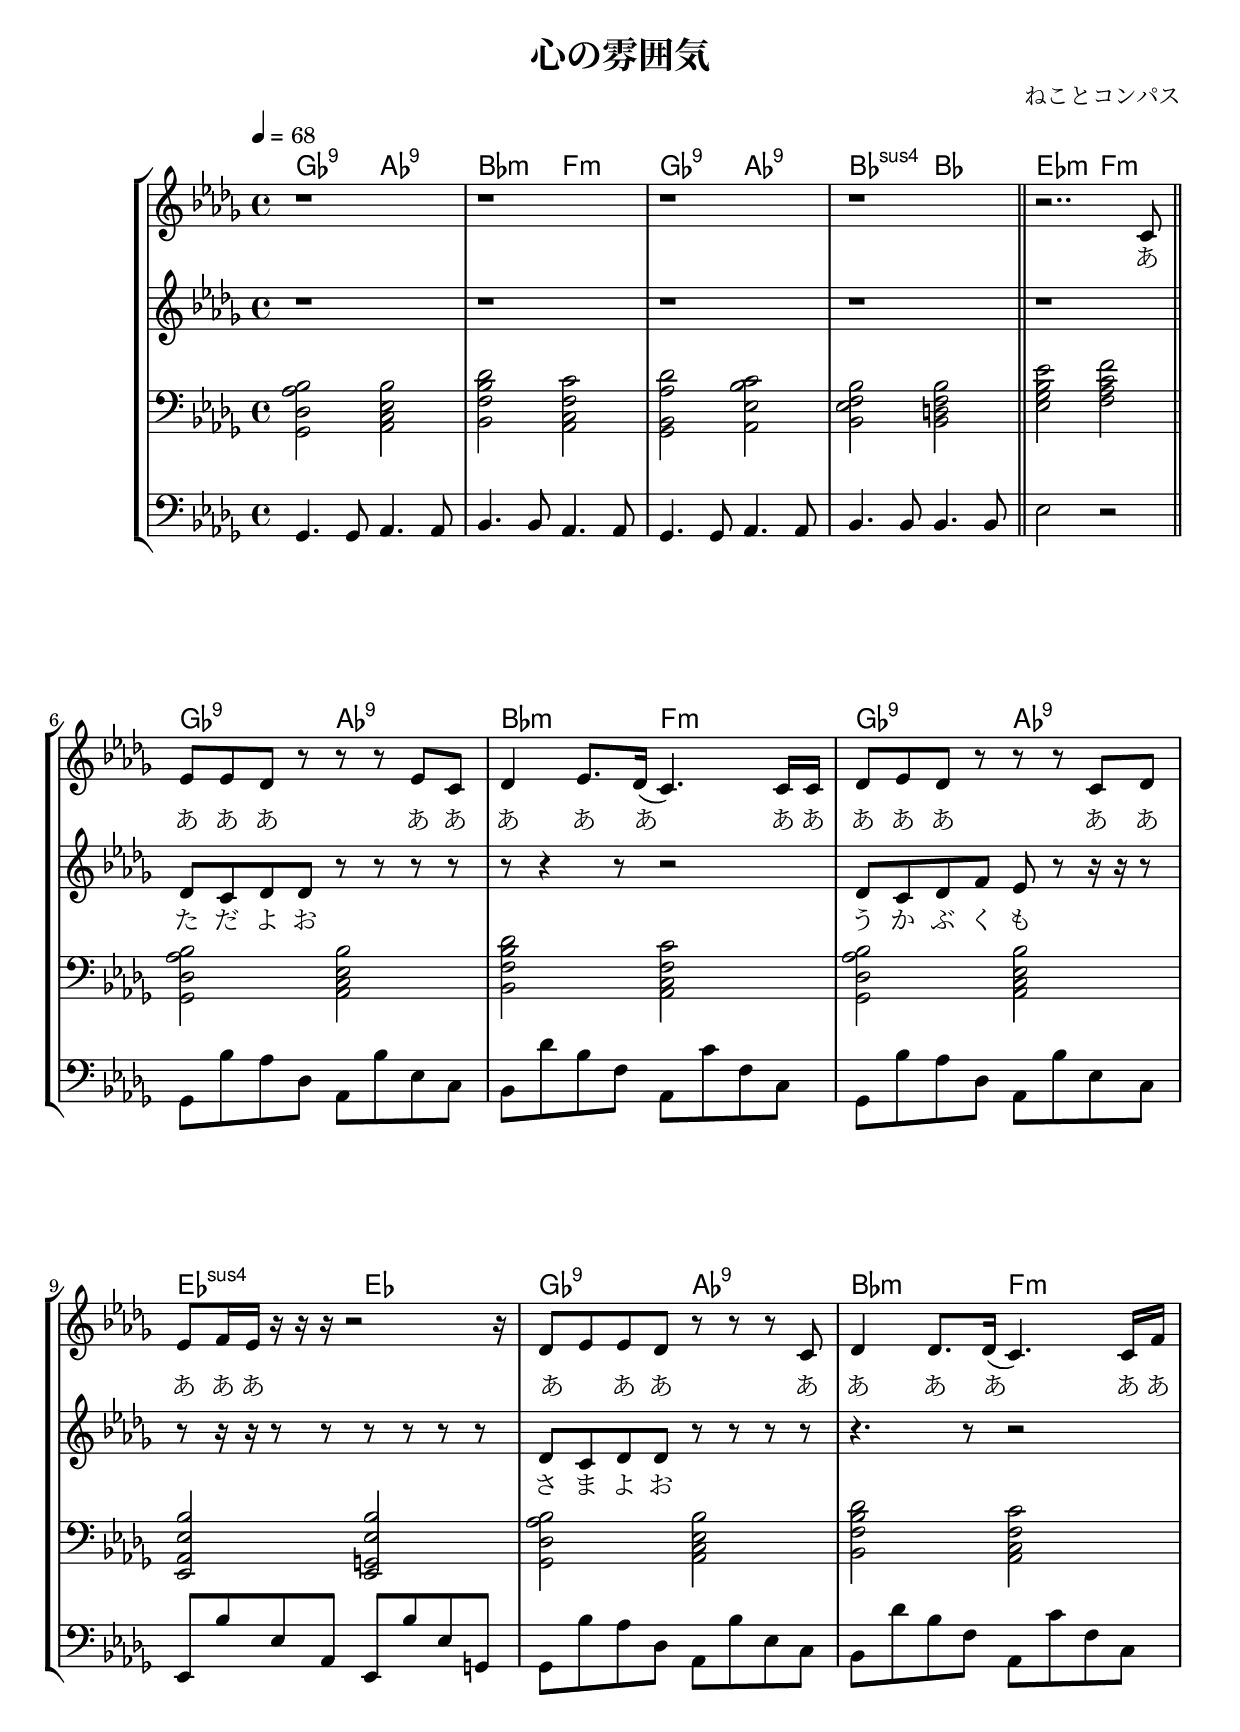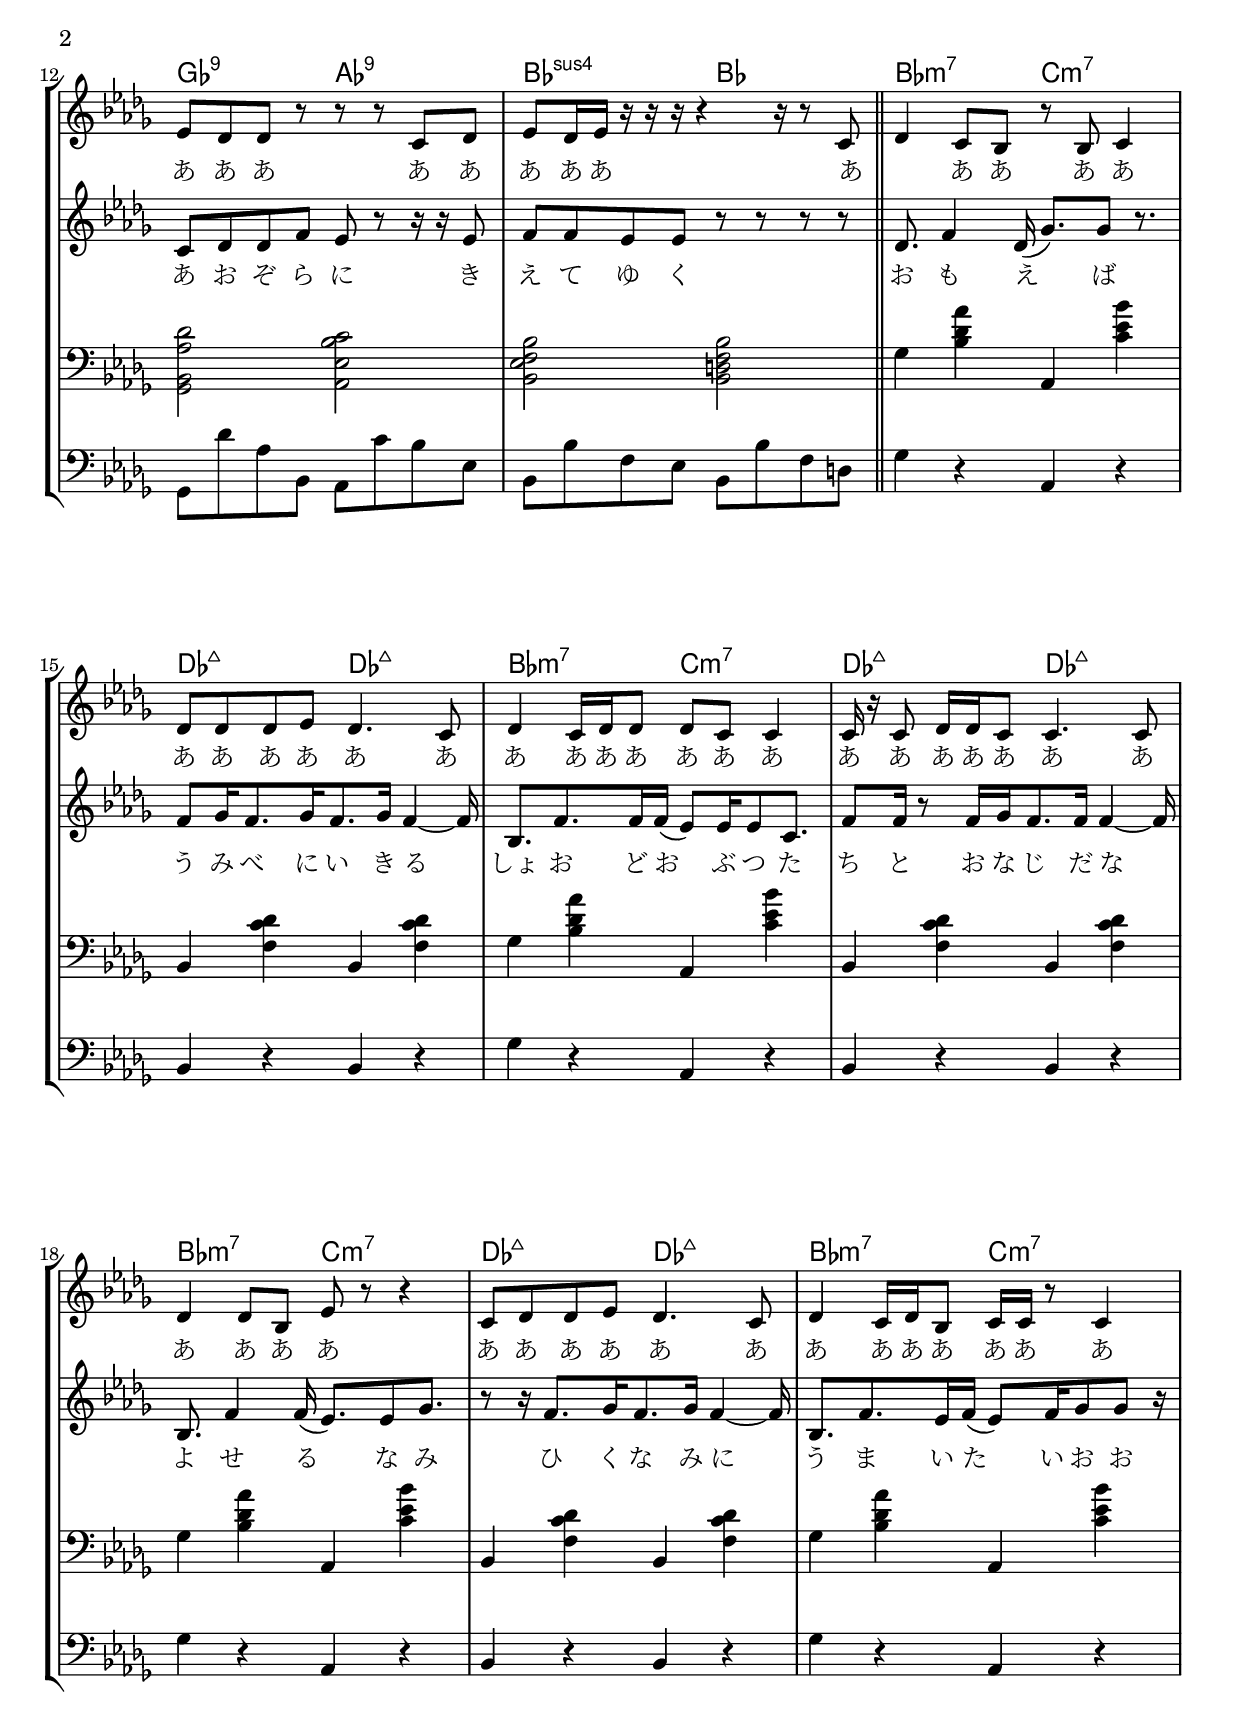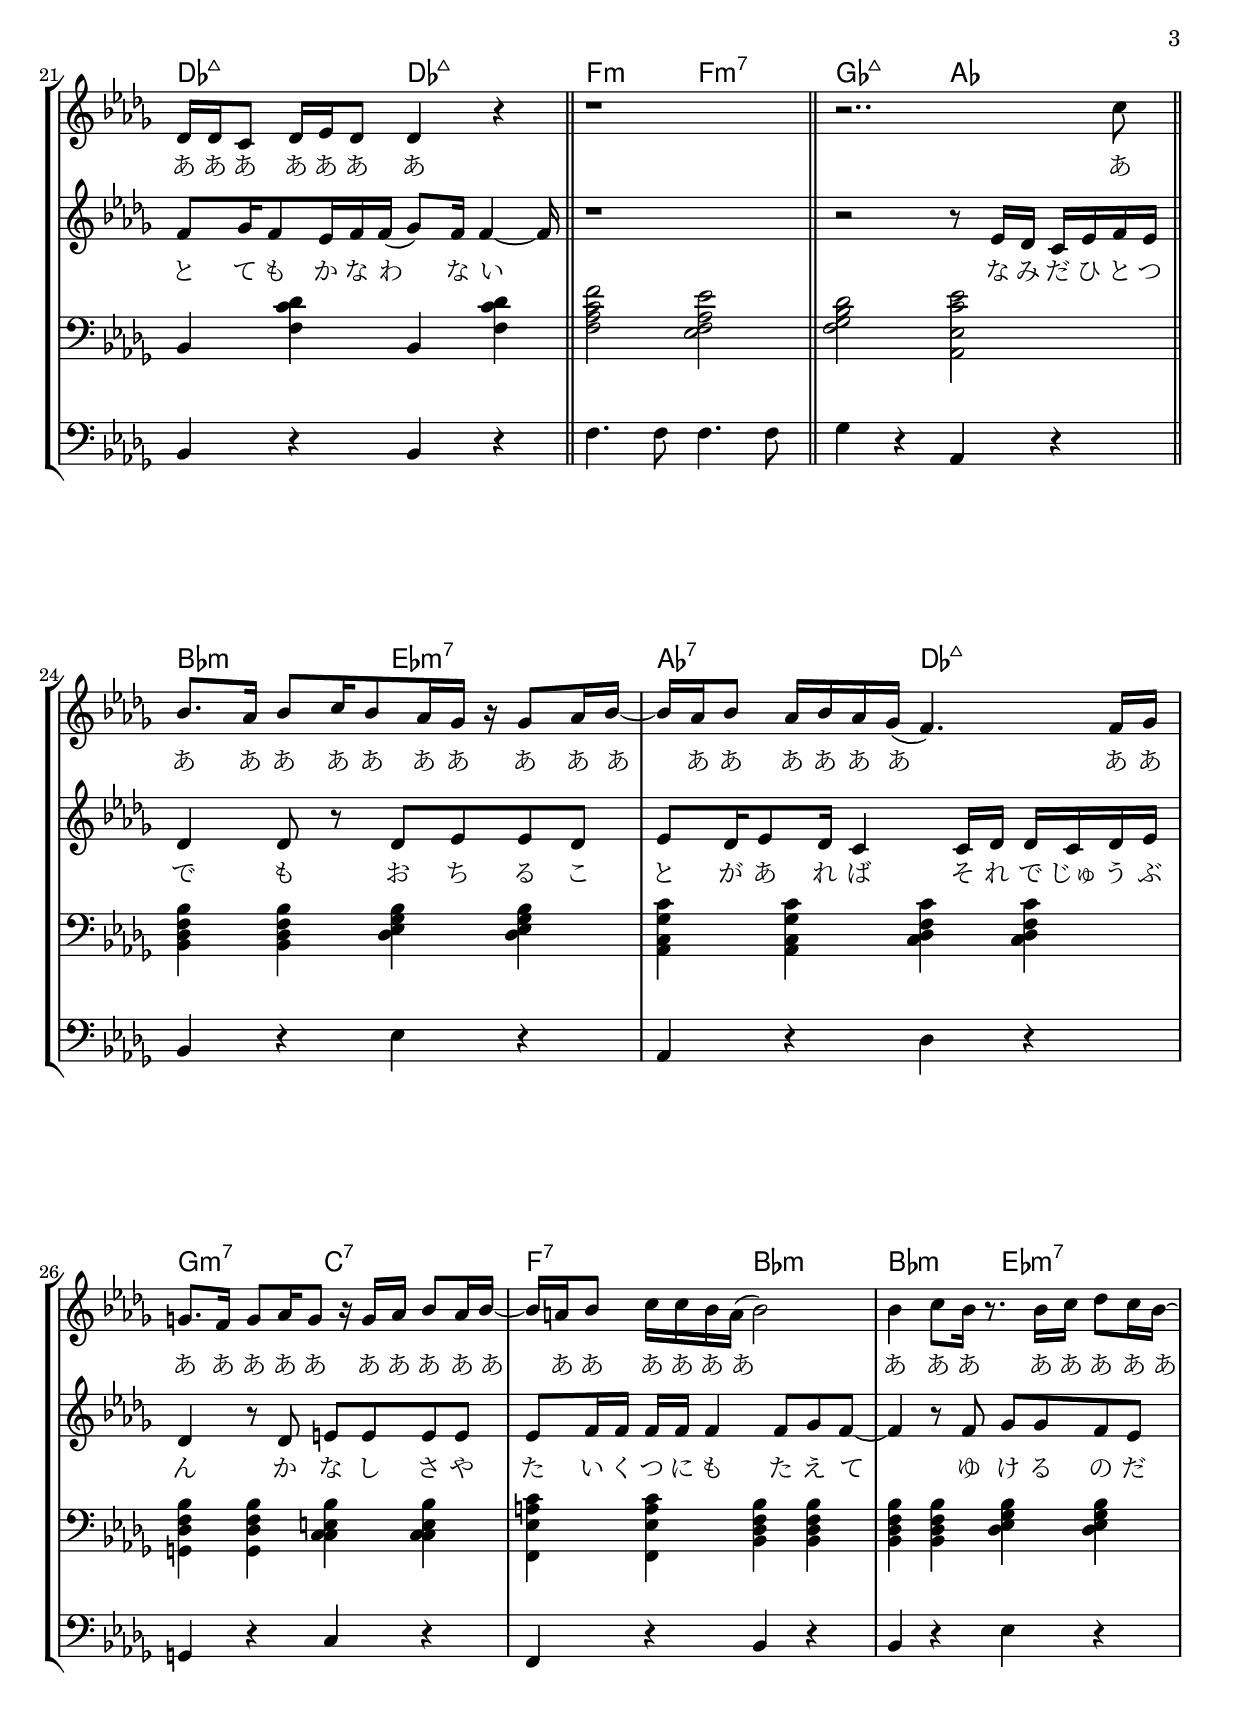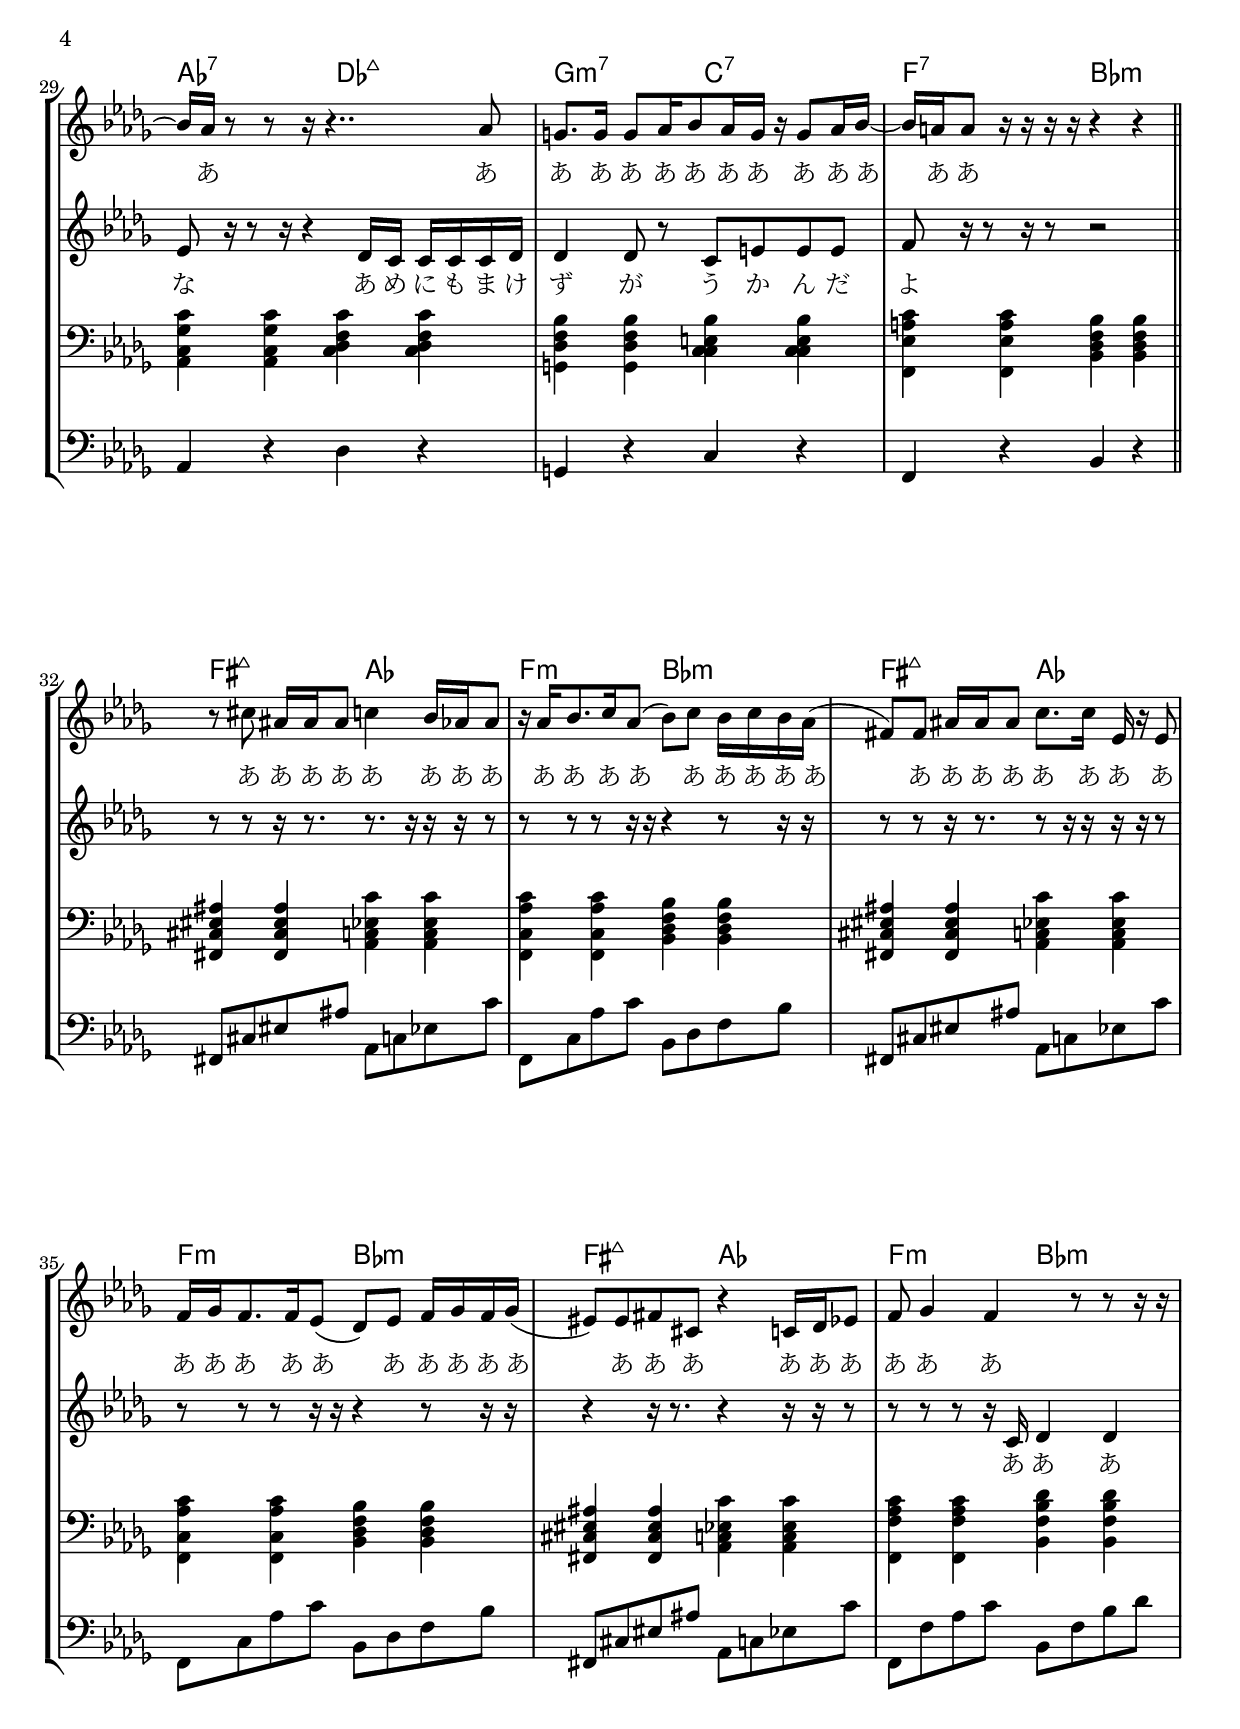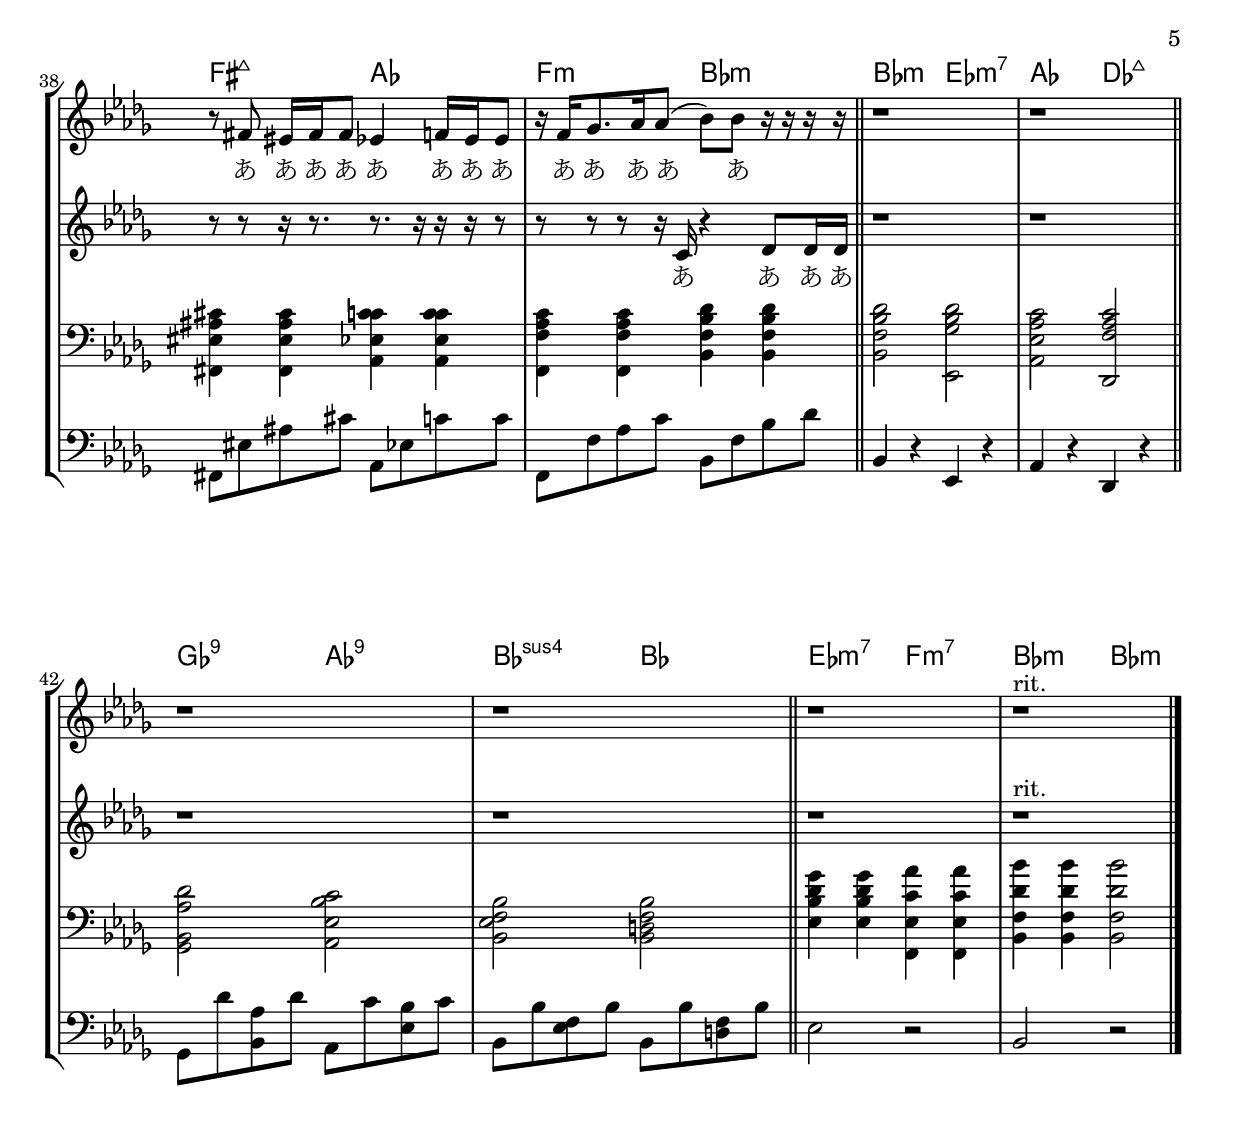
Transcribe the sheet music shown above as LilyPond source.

\version "2.12.1"

\header {
	title = \markup {心の雰囲気}
	composer = \markup \center-column {ねことコンパス}
}

harmony = \chordmode {
	ges2:9 as:9 bes:m f:m ges:9 as:9 bes:sus4 bes 

	es:m f:m 

	ges:9 as:9 bes:m f:m ges:9 as:9 es:sus4 es ges:9 as:9 bes:m f:m ges:9 as:9 bes:sus4 bes 

	bes:min7 c:m7 des:maj7 des:maj7 bes:min7 c:m7 des:maj7 des:maj7 bes:min7 c:m7 des:maj7 des:maj7 bes:min7 c:m7 des:maj7 des:maj7 

	f:m f:min7 

	ges:maj7 as 

	bes:m es:min7 as:7 des:maj7 g:m7 c:7 f:7 bes:m bes:m es:min7 as:7 des:maj7 g:m7 c:7 f:7 bes:m 

	fis:maj7 as f:m bes:m fis:maj7 as f:m bes:m fis:maj7 as f:m bes:m fis:maj7 as f:m bes:m 

	bes:m es:min7 as des:maj7 

	ges:9 as:9 bes:sus4 bes 

	es:min7 f:min7 bes:m bes:m 
}

melody = {
	\key des \major
	\tempo 4 = 68
	r1 | r1 | r1 | r1   
	r2.. 
	\set Staff.midiInstrument = #"Pad 4 (choir)"
	c'8 
	es'8  es'8  des'8  r8  r8  r8  es'8  c'8 
	des'4  es'8.  des'16  (c'4.)  c'16  c'16 
	des'8  es'8  des'8  r8  r8  r8  c'8  des'8 
	es'8  f'16  es'16  r16  r16  r16  r2~r16 
	des'8  es'8  es'8  des'8  r8  r8  r8  c'8 
	des'4  des'8.  des'16  (c'4.)  c'16  f'16 
	es'8  des'8  des'8  r8  r8  r8  c'8  des'8 
	es'8  des'16  es'16  r16  r16  r16  r4~r16  	r8 	\set Staff.midiInstrument = #"Viola"
	c'8 
	des'4  c'8  bes8  r8  bes8  c'4 
	des'8  des'8  des'8  es'8  des'4.  c'8 
	des'4  c'16  des'16  des'8  des'8  c'8  c'4 
	c'16  r16  c'8  des'16  des'16  c'8  c'4.  c'8 
	des'4  des'8  bes8  es'8  r8  r4 
	c'8  des'8  des'8  es'8  des'4.  c'8 
	des'4  c'16  des'16  bes8  c'16  c'16  r8  c'4 
	des'16  des'16  c'8  des'16  es'16  des'8  des'4  	r4 	r1   
	r2.. 
	\set Staff.midiInstrument = #"FX 4 (atmosphere)"
	c''8 
	bes'8.  as'16  bes'8  c''16  bes'8  as'16  ges'16  r16  ges'8  as'16  bes'16~ 
	bes'16  as'16  bes'8  as'16  bes'16  as'16  ges'16  (f'4.)  f'16  ges'16 
	g'8.  f'16  g'8  as'16  g'8  r16  g'16  as'16  bes'8  as'16  bes'16~ 
	bes'16  a'16  bes'8  c''16  c''16  bes'16  a'16  (bes'2) 
	bes'4  c''8  bes'16  r8.  bes'16  c''16  des''8  c''16  bes'16~ 
	bes'16  as'16  r8  r8  r16  r4..  as'8 
	g'8.  g'16  g'8  as'16  bes'8  as'16  g'16  r16  g'8  as'16  bes'16~ 
	bes'16  a'16  a'8  r16  r16  r16  r16  r4  	r4 	\set Staff.midiInstrument = #"Electric Grand"
	r8 cis''8  ais'16  ais'16  ais'8  c''4  bes'16  as'16  as'8 
	r16  as'16  bes'8.  c''16  as'8  (bes'8)  c''8  bes'16  c''16  bes'16  as'16 
	(fis'8)  fis'8  ais'16  ais'16  ais'8  c''8.  c''16  es'16  r16  es'8 
	f'16  ges'16  f'8.  f'16  es'8  (des'8)  es'8  f'16  ges'16  f'16  ges'16 
	(eis'8)  eis'8  fis'8  cis'8  r4  c'16  des'16  es'8 
	f'8  ges'4  f'4  r8  r8  r16  r16 
	r8  fis'8  eis'16  fis'16  fis'8  es'4  f'16  es'16  es'8 
	r16  f'16  ges'8.  as'16  as'8  (bes'8)  bes'8  r16  r16  r16  r16
	r1 | r1   
	r1 | r1   
	r1 | r1^"rit." \bar "|."
}

words = \lyricmode {
	
	
	あ  あ  あ  あ  あ  あ  あ  あ  あ  あ  あ  あ  あ  あ  あ  あ  あ  あ  あ  あ  あ  あ  あ  あ  あ  あ  あ  あ  あ  あ  あ  あ  あ  あ  あ  あ  あ  
	あ  あ  あ  あ  あ  あ  あ  あ  あ  あ  あ  あ  あ  あ  あ  あ  あ  あ  あ  あ  あ  あ  あ  あ  あ  あ  あ  あ  あ  あ  あ  あ  あ  あ  あ  あ  あ  あ  あ  あ  あ  あ  あ  あ  あ  あ  あ  あ  あ  あ  
	
	
	あ  あ  あ  あ  あ  あ  あ  あ  あ  あ  あ  あ  あ  あ  あ  あ  あ  あ  あ  あ  あ  あ  あ  あ  あ  あ  あ  あ  あ  あ  あ  あ  あ  あ  あ  あ  あ  あ  あ  あ  あ  あ  あ  あ  あ  あ  あ  あ  あ  あ  あ  あ  あ  あ  あ  あ  あ  
	あ  あ  あ  あ  あ  あ  あ  あ  あ  あ  あ  あ  あ  あ  あ  あ  あ  あ  あ  あ  あ  あ  あ  あ  あ  あ  あ  あ  あ  あ  あ  あ  あ  あ  あ  あ  あ  あ  あ  あ  あ  あ  あ  あ  あ  あ  あ  あ  あ  あ  あ  あ  あ  あ  あ  あ  あ  
	
	
	
}

secondmelody = {
	\key des \major
	\tempo 4 = 68
	r1 | r1 | r1 | r1   
	r1   
	\set Staff.midiInstrument = #"mmi0.42"
	 des'8  c'8  des'8  des'8  r8  r8  r8  r8 
	r8  r4  r8  r2 
	des'8  c'8  des'8  f'8  es'8  r8  r16  r16  r8 
	r8  r16  r16  r8  r8  r8  r8  r8  r8 
	des'8  c'8  des'8  des'8  r8  r8  r8  r8 
	r4.  r8  r2 
	c'8  des'8  des'8  f'8  es'8  r8  r16  r16  es'8 
	f'8  f'8  es'8  es'8  r8  r8  r8  r8
	\set Staff.midiInstrument = #"mmi0.42"
	 des'8.  f'4  des'16  (ges'8.)  ges'8  r8. 
	f'8  ges'16  f'8.  ges'16  f'8.  ges'16  f'4~f'16 
	bes8.  f'8.  f'16  f'16  (es'8)  es'16  es'8  c'8. 
	f'8  f'16  r8  f'16  ges'16  f'8.  f'16  f'4~f'16 
	bes8.  f'4  f'16  (es'8.)  es'8  ges'8. 
	r8  r16  f'8.  ges'16  f'8.  ges'16  f'4~f'16 
	bes8.  f'8.  es'16  f'16  (es'8)  f'16  ges'8  ges'8  r16 
	f'8  ges'16  f'8  es'16  f'16  f'16  (ges'8)  f'16  f'4~f'16
	r1   
	r2 r8 
	\set Staff.midiInstrument = #"mmi0.42"
	es'16  des'16  c'16  es'16  f'16  es'16 
	des'4  des'8  r8  des'8  es'8  es'8  des'8 
	es'8  des'16  es'8  des'16  c'4  c'16  des'16  des'16  c'16  des'16  es'16 
	des'4  r8  des'8  e'8  e'8  e'8  e'8 
	es'8  f'16  f'16  f'16  f'16  f'4  f'8  ges'8  f'8~ 
	f'4  r8  f'8  ges'8  ges'8  f'8  es'8 
	es'8  r16  r8  r16  r4  des'16  c'16  c'16  c'16  c'16  des'16 
	des'4  des'8  r8  c'8  e'8  e'8  e'8 
	f'8  r16  r8  r16  r8  	r2 	\set Staff.midiInstrument = #"Flute"
	r8  r8  r16  r8.  r8.  r16  r16  r16  r8 
	r8  r8  r8  r16  r16  r4  r8  r16  r16 
	r8  r8  r16  r8.  r8  r16  r16  r16  r16  r8 
	r8  r8  r8  r16  r16  r4  r8  r16  r16 
	r4  r16  r8.  r4  r16  r16  r8 
	r8  r8  r8  r16  c'16  des'4  des'4 
	r8  r8  r16  r8.  r8.  r16  r16  r16  r8 
	r8  r8  r8  r16  c'16  r4  des'8  des'16  des'16
	r1 | r1   
	r1 | r1   
	r1 | r1^"rit." \bar "|."
}

secondwords = \lyricmode {
	
	
	た  だ  よ  お  う  か  ぶ  く  も  さ  ま  よ  お  あ  お  ぞ  ら  に  き  え  て  ゆ  く  
	お  も  え  ば  う  み  べ  に  い  き  る  しょ  お  ど  お  ぶ  つ  た  ち  と  お  な  じ  だ  な  よ  せ  る  な  み  ひ  く  な  み  に  う  ま  い  た  い  お  お  と  て  も  か  な  わ  な  い  
	
	
	な  み  だ  ひ  と  つ  で  も  お  ち  る  こ  と  が  あ  れ  ば  そ  れ  で  じゅ  う  ぶ  ん  か  な  し  さ  や  た  い  く  つ  に  も  た  え  て  ゆ  け  る  の  だ  な  あ  め  に  も  ま  け  ず  が  う  か  ん  だ  よ  
	あ  あ  あ  あ  あ  あ  あ  
	
	
	
}

tempochange = {
	\tempo 4 = 68
	r1 | r1 | r1 | r1 \bar "||"
	\tempo 4 = 68
	r1 \bar "||"
	\tempo 4 = 68
	r1 | r1 | r1 | r1 | r1 | r1 | r1 | r1 \bar "||"
	\tempo 4 = 68
	r1 | r1 | r1 | r1 | r1 | r1 | r1 | r1 \bar "||"
	\tempo 4 = 68
	r1 \bar "||"
	\tempo 4 = 68
	r1 \bar "||"
	\tempo 4 = 68
	r1 | r1 | r1 | r1 | r1 | r1 | r1 | r1 \bar "||"
	\tempo 4 = 68
	r1 | r1 | r1 | r1 | r1 | r1 | r1 | r1 \bar "||"
	\tempo 4 = 68
	r1 | r1 \bar "||"
	\tempo 4 = 68
	r1 | r1 \bar "||"
	\tempo 4 = 68
	r1 | \tempo 4 = 51 r2 \tempo 4 = 45 r2 \bar "|."
}

mainacc = {
	\clef bass
	\set Staff.midiInstrument = #"Synthstrings 1"
	\key des \major
	\tempo 4 = 68
	<ges, des as bes>2
	<as, c es bes>2
	<bes, f bes des'>2
	<as, c f c'>2
	<ges, bes, as des'>2
	<as, es bes c'>2
	<bes, es f bes>2
	<bes, d f bes>2
	\bar "||"

	\set Staff.midiInstrument = #"Bright Acoustic"
	<es ges bes es'>2
	<f as c' f'>2
	\bar "||"

	\set Staff.midiInstrument = #"Acoustic grand"
	<ges, des as bes>2
	<as, c es bes>2
	<bes, f bes des'>2
	<as, c f c'>2
	<ges, des as bes>2
	<as, c es bes>2
	<es, as, es bes>2
	<es, g, es bes>2
	<ges, des as bes>2
	<as, c es bes>2
	<bes, f bes des'>2
	<as, c f c'>2
	<ges, bes, as des'>2
	<as, es bes c'>2
	<bes, es f bes>2
	<bes, d f bes>2
	\bar "||"

	\set Staff.midiInstrument = #"Electric Grand"
	ges4 <bes des' as'>4
	as,4 <c' es' bes'>4
	bes,4 <f c' des'>4
	bes,4 <f c' des'>4
	ges4 <bes des' as'>4
	as,4 <c' es' bes'>4
	bes,4 <f c' des'>4
	bes,4 <f c' des'>4
	ges4 <bes des' as'>4
	as,4 <c' es' bes'>4
	bes,4 <f c' des'>4
	bes,4 <f c' des'>4
	ges4 <bes des' as'>4
	as,4 <c' es' bes'>4
	bes,4 <f c' des'>4
	bes,4 <f c' des'>4
	\bar "||"

	\set Staff.midiInstrument = #"Acoustic grand"
	<f as c' f'>2
	<f es as es'>2
	\bar "||"

	\set Staff.midiInstrument = #"Electric Grand"
	<ges f bes des'>2
	<as, es c' es'>2
	\bar "||"

	\set Staff.midiInstrument = #"Electric Grand"
	<bes, des f bes>4 <bes, des f bes>4
	<es des ges bes>4 <es des ges bes>4
	<as, c ges c'>4 <as, c ges c'>4
	<des c f c'>4 <des c f c'>4
	<g, des f bes>4 <g, des f bes>4
	<c c e bes>4 <c c e bes>4
	<f, es a c'>4 <f, es a c'>4
	<bes, des f bes>4 <bes, des f bes>4
	<bes, des f bes>4 <bes, des f bes>4
	<es des ges bes>4 <es des ges bes>4
	<as, c ges c'>4 <as, c ges c'>4
	<des c f c'>4 <des c f c'>4
	<g, des f bes>4 <g, des f bes>4
	<c c e bes>4 <c c e bes>4
	<f, es a c'>4 <f, es a c'>4
	<bes, des f bes>4 <bes, des f bes>4
	\bar "||"

	\set Staff.midiInstrument = #"Acoustic grand"
	<fis, cis eis ais>4 <fis, cis eis ais>4
	<as, c es c'>4 <as, c es c'>4
	<f, c as c'>4 <f, c as c'>4
	<bes, des f bes>4 <bes, des f bes>4
	<fis, cis eis ais>4 <fis, cis eis ais>4
	<as, c es c'>4 <as, c es c'>4
	<f, c as c'>4 <f, c as c'>4
	<bes, des f bes>4 <bes, des f bes>4
	<fis, cis eis ais>4 <fis, cis eis ais>4
	<as, c es c'>4 <as, c es c'>4
	<f, f as c'>4 <f, f as c'>4
	<bes, f bes des'>4 <bes, f bes des'>4
	<fis, eis ais cis'>4 <fis, eis ais cis'>4
	<as, es c' c'>4 <as, es c' c'>4
	<f, f as c'>4 <f, f as c'>4
	<bes, f bes des'>4 <bes, f bes des'>4
	\bar "||"

	\set Staff.midiInstrument = #"Electric Grand"
	<bes, f bes des'>2
	<es, ges bes des'>2
	<as, es as c'>2
	<des, f as c'>2
	\bar "||"

	\set Staff.midiInstrument = #"Electric Grand"
	<ges, bes, as des'>2
	<as, es bes c'>2
	<bes, es f bes>2
	<bes, d f bes>2
	\bar "||"

	\set Staff.midiInstrument = #"Electric Grand"
	<es bes des' ges'>4 <es bes des' ges'>4
	<f, es c' as'>4 <f, es c' as'>4
	<bes, f des' bes'>4 <bes, f des' bes'>4
	<bes, f des' bes'>2
	\bar "|."
}

subacc = {
	\clef bass
	\set Staff.midiInstrument = #"Violin"
	\key des \major
	\tempo 4 = 68
	ges,4.ges,8
	as,4.as,8
	bes,4.bes,8
	as,4.as,8
	ges,4.ges,8
	as,4.as,8
	bes,4.bes,8
	bes,4.bes,8
	\bar "||"

	\set Staff.midiInstrument = #"Taiko Drum"
	es2
	r2
	\bar "||"

	\set Staff.midiInstrument = #"French horn"
	ges,8 bes as des
	as,8 bes es c
	bes,8 des' bes f
	as,8 c' f c
	ges,8 bes as des
	as,8 bes es c
	es,8 bes es as,
	es,8 bes es g,
	ges,8 bes as des
	as,8 bes es c
	bes,8 des' bes f
	as,8 c' f c
	ges,8 des' as bes,
	as,8 c' bes es
	bes,8 bes f es
	bes,8 bes f d
	\bar "||"

	\set Staff.midiInstrument = #"Lead 4 (chiff)"
	ges4 r4
	as,4 r4
	bes,4 r4
	bes,4 r4
	ges4 r4
	as,4 r4
	bes,4 r4
	bes,4 r4
	ges4 r4
	as,4 r4
	bes,4 r4
	bes,4 r4
	ges4 r4
	as,4 r4
	bes,4 r4
	bes,4 r4
	\bar "||"

	\set Staff.midiInstrument = #"FX 2 (soundtrack)"
	f4.f8
	f4.f8
	\bar "||"

	\set Staff.midiInstrument = #"Lead 4 (chiff)"
	ges4 r4
	as,4 r4
	\bar "||"

	\set Staff.midiInstrument = #"Lead 4 (chiff)"
	bes,4 r4
	es4 r4
	as,4 r4
	des4 r4
	g,4 r4
	c4 r4
	f,4 r4
	bes,4 r4
	bes,4 r4
	es4 r4
	as,4 r4
	des4 r4
	g,4 r4
	c4 r4
	f,4 r4
	bes,4 r4
	\bar "||"

	\set Staff.midiInstrument = #"Electric Piano 1"
	fis,8 cis8 eis8 ais8
	as,8 c8 es8 c'8
	f,8 c8 as8 c'8
	bes,8 des8 f8 bes8
	fis,8 cis8 eis8 ais8
	as,8 c8 es8 c'8
	f,8 c8 as8 c'8
	bes,8 des8 f8 bes8
	fis,8 cis8 eis8 ais8
	as,8 c8 es8 c'8
	f,8 f8 as8 c'8
	bes,8 f8 bes8 des'8
	fis,8 eis8 ais8 cis'8
	as,8 es8 c'8 c'8
	f,8 f8 as8 c'8
	bes,8 f8 bes8 des'8
	\bar "||"

	\set Staff.midiInstrument = #"Pad 7 (halo)"
	bes,4 r4
	es,4 r4
	as,4 r4
	des,4 r4
	\bar "||"

	\set Staff.midiInstrument = #"Synth Voice"
	ges,8 des' <bes, as> des'
	as,8 c' <es bes> c'
	bes,8 bes <es f> bes
	bes,8 bes <d f> bes
	\bar "||"

	\set Staff.midiInstrument = #"Lead 4 (chiff)"
	es2
	r2
	bes,2
	r2
	\bar "|."
}

percA = {
	\drummode {
	r1 |r1 |r1 |r1 \bar "||"
	r2 r8 hho4 hho8  \bar "||"
	cymr4 cymr4 cymr4 cymr4  |cymr4 cymr8 cymr16 cymr16 cymr4 cymr4  |cymr4 cymr4 cymr4 cymr4  |cymr4 cymr2.  |cymr4 cymr4 cymr4 cymr4  |cymr4 cymr8 cymr16 cymr16 cymr4 cymr4  |cymr4 cymr4 cymr4 cymr4  |cymr4 cymr2.  \bar "||"
	r1  |r1  |r1  |r1  |r1  |r1  |r1  |r2 r8 hho4 hho8  \bar "||"
	r2. hho4  \bar "||"
	r2 r8 hho4 hho8  \bar "||"
	r1  |r1  |r1  |r1  |r1  |r1  |r1  |r2 r8 hho4 hho8  \bar "||"
	r1 |r1 |r1 |r1 |r1 |r1 |r1 |r1 \bar "||"
	r1  |r2 r8 hho4 hho8  \bar "||"
	cymr4 cymr4 cymr4 cymr4  |cymr4 cymr8 cymr16 cymr16 cymr4 cymr4  \bar "||"
	cymr4 cymr4 cymr4 cymr4  |cymr4 cymr8 cymr16 cymr16 cymr4 cymr4  \bar "|."
	}
}

percB = {
	\drummode {
	r1 |r1 |r1 |r1 \bar "||"
	hhp4 hhp4 hhp4 hhp4  \bar "||"
	r2 sn2  |r2 sn2  |r2 sn2  |r8 sn8 sn2.  |r2 sn2  |r2 sn2  |r2 sn2  |r8 sn8 sn2.  \bar "||"
	r4. hhp2 hhp8  |r4. hhp2 hhp8  |r4. hhp2 hhp8  |r4. hhp2 hhp8  |r4. hhp2 hhp8  |r4. hhp2 hhp8  |r4. hhp2 hhp8  |hhp4 hhp4 hhp4 hhp4  \bar "||"
	r16 hhp16 hhp8 hhp16 hhp8 hhp2 hhp16  \bar "||"
	hhp4 hhp4 hhp4 hhp4  \bar "||"
	r4. hhp2 hhp8  |r4. hhp2 hhp8  |r4. hhp2 hhp8  |r4. hhp2 hhp8  |r4. hhp2 hhp8  |r4. hhp2 hhp8  |r4. hhp2 hhp8  |hhp4 hhp4 hhp4 hhp4  \bar "||"
	r1 |r1 |r1 |r1 |r1 |r1 |r1 |r1 \bar "||"
	r4. hhp2 hhp8  |hhp4 hhp4 hhp4 hhp4  \bar "||"
	r2 sn2  |r2 sn2  \bar "||"
	r2 sn2  |r2 sn2  \bar "|."
	}
}

percC = {
	\drummode {
	r1 |r1 |r1 |r1 \bar "||"
	r4. hh2 r8  \bar "||"
	bd2. r8 bd8  |bd2. r8 bd8  |bd2. r8 bd8  |bd4. bd8 bd4. bd8  |bd2. r8 bd8  |bd2. r8 bd8  |bd2. r8 bd8  |bd2 r8 bd4.  \bar "||"
	hh4 hh4 hh4 hh4  |hh4 hh4 hh4 hh4  |hh4 hh4 hh4 hh4  |hh4 hh4 hh4 hh4  |hh4 hh4 hh4 hh4  |hh4 hh4 hh4 hh4  |hh4 hh4 hh4 hh4  |r4. hh2 r8  \bar "||"
	hh8. hh8. hh4 hh4 hh8  \bar "||"
	r4. hh2 r8  \bar "||"
	hh4 hh4 hh4 hh4  |hh4 hh4 hh4 hh4  |hh4 hh4 hh4 hh4  |hh4 hh4 hh4 hh4  |hh4 hh4 hh4 hh4  |hh4 hh4 hh4 hh4  |hh4 hh4 hh4 hh4  |r4. hh2 r8  \bar "||"
	r1 |r1 |r1 |r1 |r1 |r1 |r1 |r1 \bar "||"
	hh4 hh4 hh4 hh4  |r4. hh2 r8  \bar "||"
	bd2. r8 bd8  |bd2 r8 bd4.  \bar "||"
	bd2. r8 bd8  |bd2 r8 bd4.  \bar "|."
	}
}

percD = {
	\drummode {
	r1 |r1 |r1 |r1 \bar "||"
	bd8. bd4. r16 bd4 bd8  \bar "||"
	r1 |r1 |r1 |r2 r8 tommh8 tommh4  |r1 |r1 |r1 |r8. tommh8. tommh2 r8  \bar "||"
	bd2. r8 bd8  |bd8. bd8. bd2 bd8  |bd2. r8 bd8  |bd8. bd8. bd2 bd8  |bd2. r8 bd8  |bd8. bd8. bd2 bd8  |bd2. r8 bd8  |bd8. bd4. r16 bd4 bd8  \bar "||"
	r2 ss2  \bar "||"
	bd8. bd4. r16 bd4 bd8  \bar "||"
	bd2. r8 bd8  |bd8. bd8. bd2 bd8  |bd2. r8 bd8  |bd8. bd8. bd2 bd8  |bd2. r8 bd8  |bd8. bd8. bd2 bd8  |bd2. r8 bd8  |bd8. bd4. r16 bd4 bd8  \bar "||"
	r1 |r1 |r1 |r1 |r1 |r1 |r1 |r1 \bar "||"
	bd2. r8 bd8  |bd8. bd4. r16 bd4 bd8  \bar "||"
	r1 |r8. tommh8. tommh2 r8  \bar "||"
	r1 |r8. tommh8. tommh2 r8  \bar "|."
	}
}

percE = {
	\drummode {
	r1 |r1 |r1 |r1 \bar "||"
	r1 \bar "||"
	r1 |r1 |r1 |r2. r8 toml8  |r1 |r1 |r1 |r2. toml8 toml8  \bar "||"
	r1 | r1 | r1 | r1 | r1 | r1 | r1 | r1 \bar "||"
	bd4. bd4 bd4.  \bar "||"
	r1 \bar "||"
	r1 | r1 | r1 | r1 | r1 | r1 | r1 | r1 \bar "||"
	r1 |r1 |r1 |r1 |r1 |r1 |r1 |r1 \bar "||"
	r1 | r1 \bar "||"
	r1 |r2. toml8 toml8  \bar "||"
	r1 |r2. toml8 toml8  \bar "|."
	}
}

percF = {
	\drummode {
	r1 | r1 | r1 | r1 \bar "||"
	r1 \bar "||"
	r1 |r1 |r1 |r1 |r1 |r1 |r1 |hho1  \bar "||"
	r1 | r1 | r1 | r1 | r1 | r1 | r1 | r1 \bar "||"
	r1 \bar "||"
	r1 \bar "||"
	r1 | r1 | r1 | r1 | r1 | r1 | r1 | r1 \bar "||"
	r1 | r1 | r1 | r1 | r1 | r1 | r1 | r1 \bar "||"
	r1 | r1 \bar "||"
	r1 |hho1  \bar "||"
	r1 |hho1  \bar "|."
	}
}

\score {
	<<
		\new StaffGroup <<
			\new ChordNames {\harmony}
			\new Voice = "melody" {\melody}
			\new Lyrics \lyricsto "melody" \words
			\new Voice = "secondmelody" {\secondmelody}
			\new Lyrics \lyricsto "secondmelody" \secondwords
			\new Staff = "mainacc" {\mainacc}
			\new Staff = "subacc" {\subacc}
		>>
	>>
	\layout { }
}
